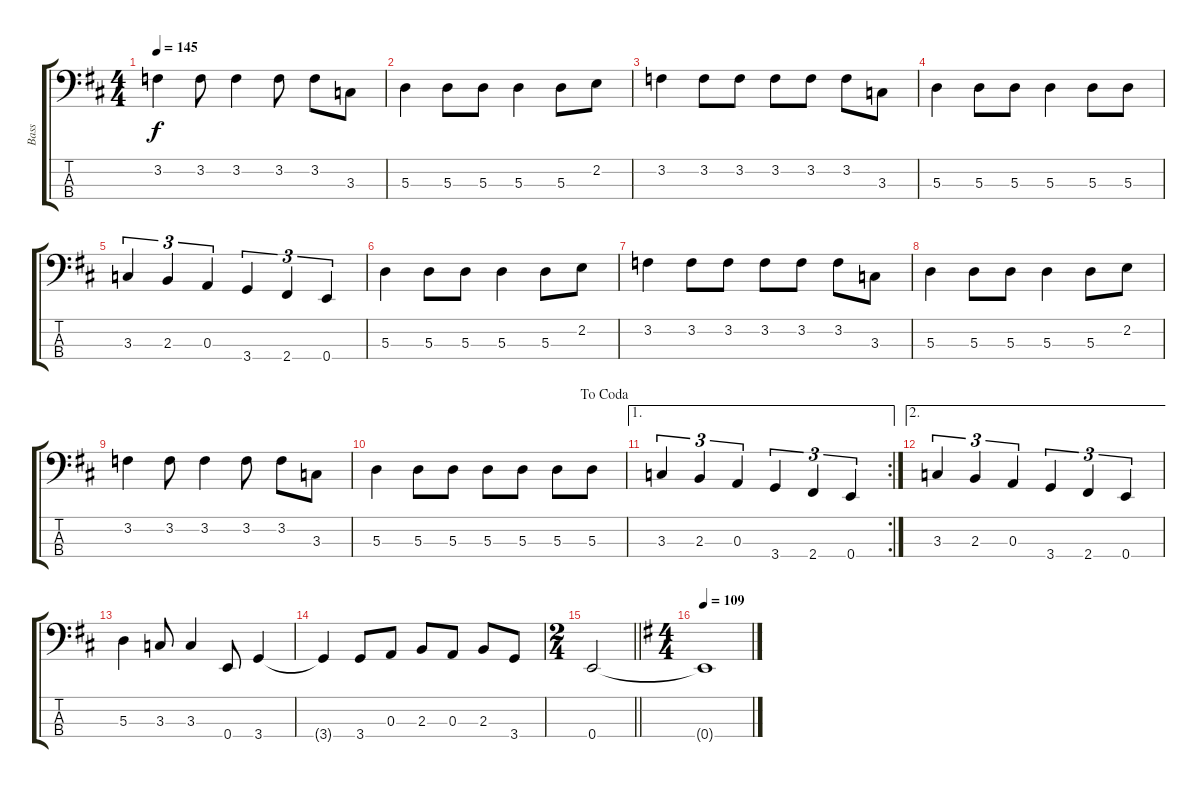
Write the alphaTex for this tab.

\track ("Bass" "Bass") {instrument electricbassfinger}
\staff {score tabs}
\tuning (G2 D2 A1 E1) {hide}
\ts (4 4)
\tempo 145
\clef f4
\ks d
3.2.4{dy f} 3.2.8 3.2.4 3.2.8 3.2.8 3.3.8 |
5.3.4 5.3.8 5.3.8 5.3.4 5.3.8 2.2.8 |
3.2.4 3.2.8 3.2.8 3.2.8 3.2.8 3.2.8 3.3.8 |
5.3.4 5.3.8 5.3.8 5.3.4 5.3.8 5.3.8 |
3.3.4{tu (3 2)} 2.3.4{tu (3 2)} 0.3.4{tu (3 2)} 3.4.4{tu (3 2)} 2.4.4{tu (3 2)} 0.4.4{tu (3 2)} |
5.3.4 5.3.8 5.3.8 5.3.4 5.3.8 2.2.8 |
3.2.4 3.2.8 3.2.8 3.2.8 3.2.8 3.2.8 3.3.8 |
5.3.4 5.3.8 5.3.8 5.3.4 5.3.8 2.2.8 |
3.2.4 3.2.8 3.2.4 3.2.8 3.2.8 3.3.8 |
\jump dacoda
5.3.4 5.3.8 5.3.8 5.3.8 5.3.8 5.3.8 5.3.8 |
\ae 1
\rc 2
3.3.4{tu (3 2)} 2.3.4{tu (3 2)} 0.3.4{tu (3 2)} 3.4.4{tu (3 2)} 2.4.4{tu (3 2)} 0.4.4{tu (3 2)} |
\ae 2
3.3.4{tu (3 2)} 2.3.4{tu (3 2)} 0.3.4{tu (3 2)} 3.4.4{tu (3 2)} 2.4.4{tu (3 2)} 0.4.4{tu (3 2)} |
5.3.4 3.3.8 3.3.4 0.4.8 3.4.4 |
3.4{t}.4 3.4.8 0.3.8 2.3.8 0.3.8 2.3.8 3.4.8 |
\ts (2 4)
\barLineRight lightlight
0.4.2 |
\ts (4 4)
\tempo 109
\ks g
0.4{t}.1
